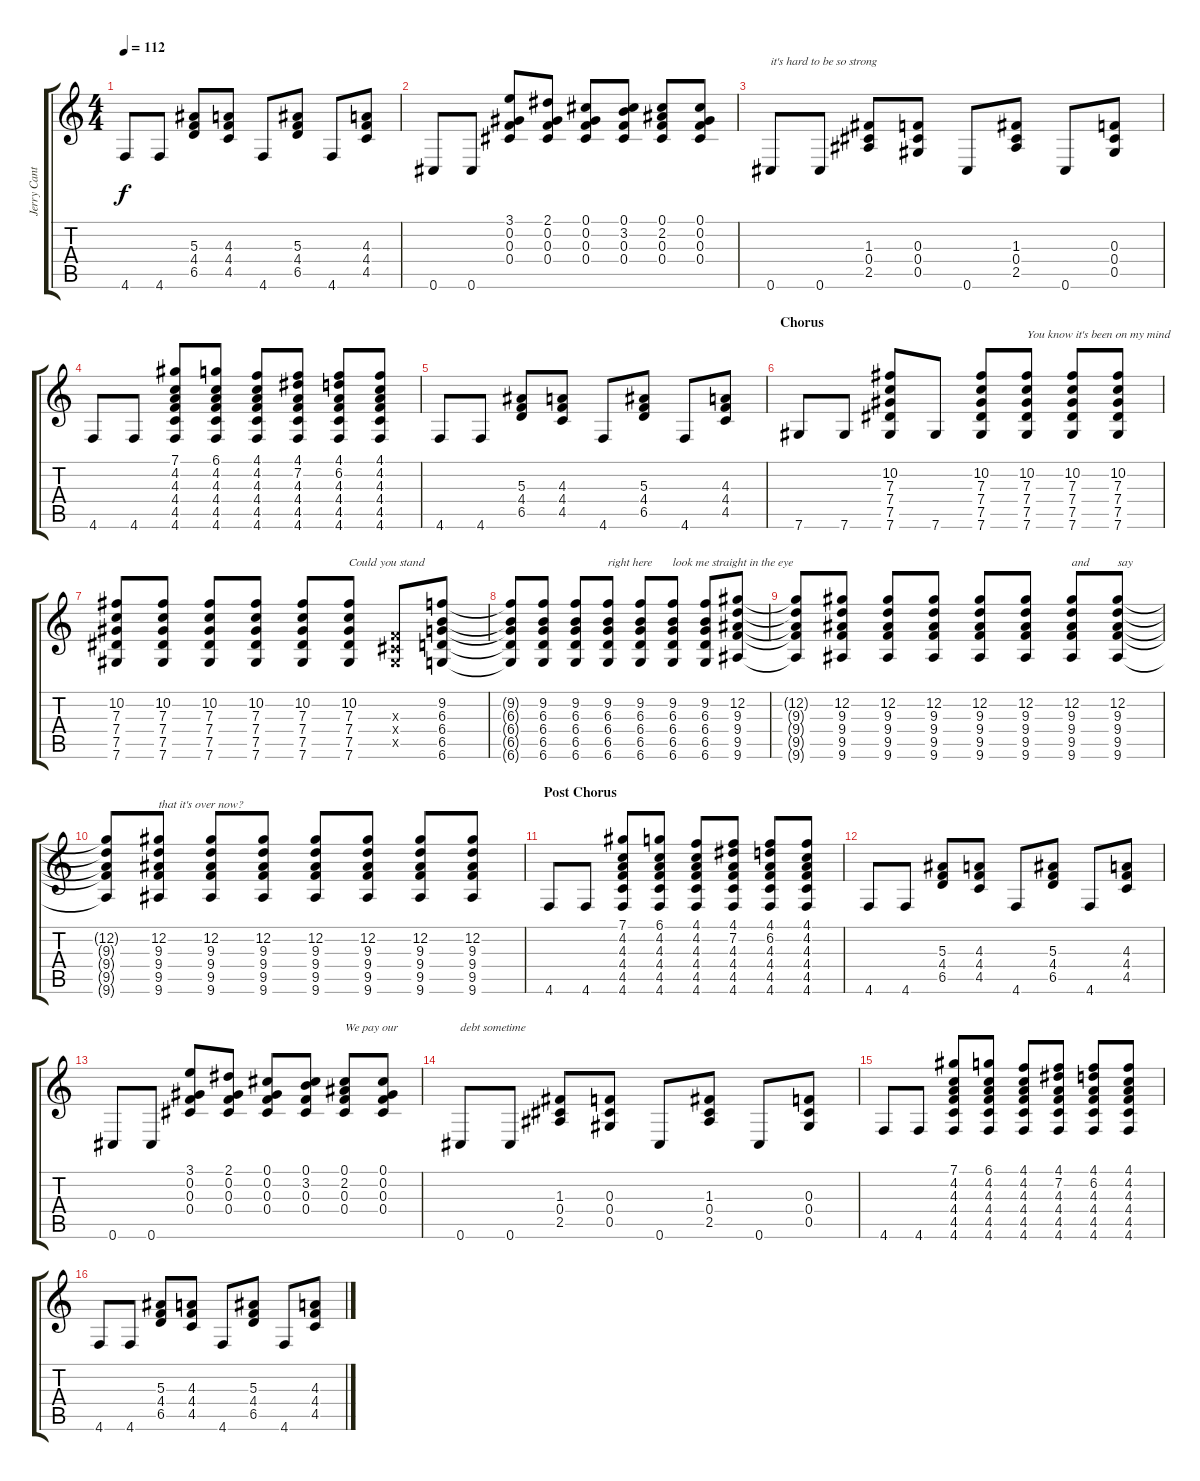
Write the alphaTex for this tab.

\track ("Jerry Cantrell" "Jerry Cant") {instrument acousticguitarsteel}
\staff {score tabs}
\tuning (Db4 Ab3 F3 Db3 Ab2 Db2) {hide}
\ts (4 4)
\tempo 112
\clef g2
\ks c
4.6.8{dy f} 4.6.8 (5.3 4.4 6.5).8 (4.3 4.4 4.5).8 4.6.8 (5.3 4.4 6.5).8 4.6.8 (4.3 4.4 4.5).8 |
0.6.8 0.6.8 (3.1 0.2 0.3 0.4).8 (2.1 0.2 0.3 0.4).8 (0.1 0.2 0.3 0.4).8 (0.1 3.2 0.3 0.4).8 (0.1 2.2 0.3 0.4).8 (0.1 0.2 0.3 0.4).8 |
0.6.8{txt "it's hard to be so strong"} 0.6.8 (1.3 0.4 2.5).8 (0.3 0.4 0.5).8 0.6.8 (1.3 0.4 2.5).8 0.6.8 (0.3 0.4 0.5).8 |
4.6.8 4.6.8 (7.1 4.2 4.3 4.4 4.5 4.6).8 (6.1 4.2 4.3 4.4 4.5 4.6).8 (4.1 4.2 4.3 4.4 4.5 4.6).8 (4.1 7.2 4.3 4.4 4.5 4.6).8 (4.1 6.2 4.3 4.4 4.5 4.6).8 (4.1 4.2 4.3 4.4 4.5 4.6).8 |
4.6.8 4.6.8 (5.3 4.4 6.5).8 (4.3 4.4 4.5).8 4.6.8 (5.3 4.4 6.5).8 4.6.8 (4.3 4.4 4.5).8 |
\section ("" "Chorus")
7.6.8 7.6.8 (10.2 7.3 7.4 7.5 7.6).8 7.6.8 (10.2 7.3 7.4 7.5 7.6).8 (10.2 7.3 7.4 7.5 7.6).8{txt "You know it's been on my mind"} (10.2 7.3 7.4 7.5 7.6).8 (10.2 7.3 7.4 7.5 7.6).8 |
(10.2 7.3 7.4 7.5 7.6).8 (10.2 7.3 7.4 7.5 7.6).8 (10.2 7.3 7.4 7.5 7.6).8 (10.2 7.3 7.4 7.5 7.6).8 (10.2 7.3 7.4 7.5 7.6).8 (10.2 7.3 7.4 7.5 7.6).8{txt "Could you stand"} (0.3{x} 0.4{x} 0.5{x}).8 (9.2 6.3 6.4 6.5 6.6).8 |
(9.2{t} 6.3{t} 6.4{t} 6.5{t} 6.6{t}).8 (9.2 6.3 6.4 6.5 6.6).8 (9.2 6.3 6.4 6.5 6.6).8 (9.2 6.3 6.4 6.5 6.6).8{txt "right here"} (9.2 6.3 6.4 6.5 6.6).8 (9.2 6.3 6.4 6.5 6.6).8{txt "look me straight in the eye"} (9.2 6.3 6.4 6.5 6.6).8 (12.2 9.3 9.4 9.5 9.6).8 |
(12.2{t} 9.3{t} 9.4{t} 9.5{t} 9.6{t}).8 (12.2 9.3 9.4 9.5 9.6).8 (12.2 9.3 9.4 9.5 9.6).8 (12.2 9.3 9.4 9.5 9.6).8 (12.2 9.3 9.4 9.5 9.6).8 (12.2 9.3 9.4 9.5 9.6).8 (12.2 9.3 9.4 9.5 9.6).8{txt "and"} (12.2 9.3 9.4 9.5 9.6).8{txt "say"} |
(12.2{t} 9.3{t} 9.4{t} 9.5{t} 9.6{t}).8 (12.2 9.3 9.4 9.5 9.6).8{txt "that it's over now?"} (12.2 9.3 9.4 9.5 9.6).8 (12.2 9.3 9.4 9.5 9.6).8 (12.2 9.3 9.4 9.5 9.6).8 (12.2 9.3 9.4 9.5 9.6).8 (12.2 9.3 9.4 9.5 9.6).8 (12.2 9.3 9.4 9.5 9.6).8 |
\section ("" "Post Chorus")
4.6.8 4.6.8 (7.1 4.2 4.3 4.4 4.5 4.6).8 (6.1 4.2 4.3 4.4 4.5 4.6).8 (4.1 4.2 4.3 4.4 4.5 4.6).8 (4.1 7.2 4.3 4.4 4.5 4.6).8 (4.1 6.2 4.3 4.4 4.5 4.6).8 (4.1 4.2 4.3 4.4 4.5 4.6).8 |
4.6.8 4.6.8 (5.3 4.4 6.5).8 (4.3 4.4 4.5).8 4.6.8 (5.3 4.4 6.5).8 4.6.8 (4.3 4.4 4.5).8 |
0.6.8 0.6.8 (3.1 0.2 0.3 0.4).8 (2.1 0.2 0.3 0.4).8 (0.1 0.2 0.3 0.4).8 (0.1 3.2 0.3 0.4).8 (0.1 2.2 0.3 0.4).8{txt "We pay our"} (0.1 0.2 0.3 0.4).8 |
0.6.8{txt "debt sometime"} 0.6.8 (1.3 0.4 2.5).8 (0.3 0.4 0.5).8 0.6.8 (1.3 0.4 2.5).8 0.6.8 (0.3 0.4 0.5).8 |
4.6.8 4.6.8 (7.1 4.2 4.3 4.4 4.5 4.6).8 (6.1 4.2 4.3 4.4 4.5 4.6).8 (4.1 4.2 4.3 4.4 4.5 4.6).8 (4.1 7.2 4.3 4.4 4.5 4.6).8 (4.1 6.2 4.3 4.4 4.5 4.6).8 (4.1 4.2 4.3 4.4 4.5 4.6).8 |
4.6.8 4.6.8 (5.3 4.4 6.5).8 (4.3 4.4 4.5).8 4.6.8 (5.3 4.4 6.5).8 4.6.8 (4.3 4.4 4.5).8
